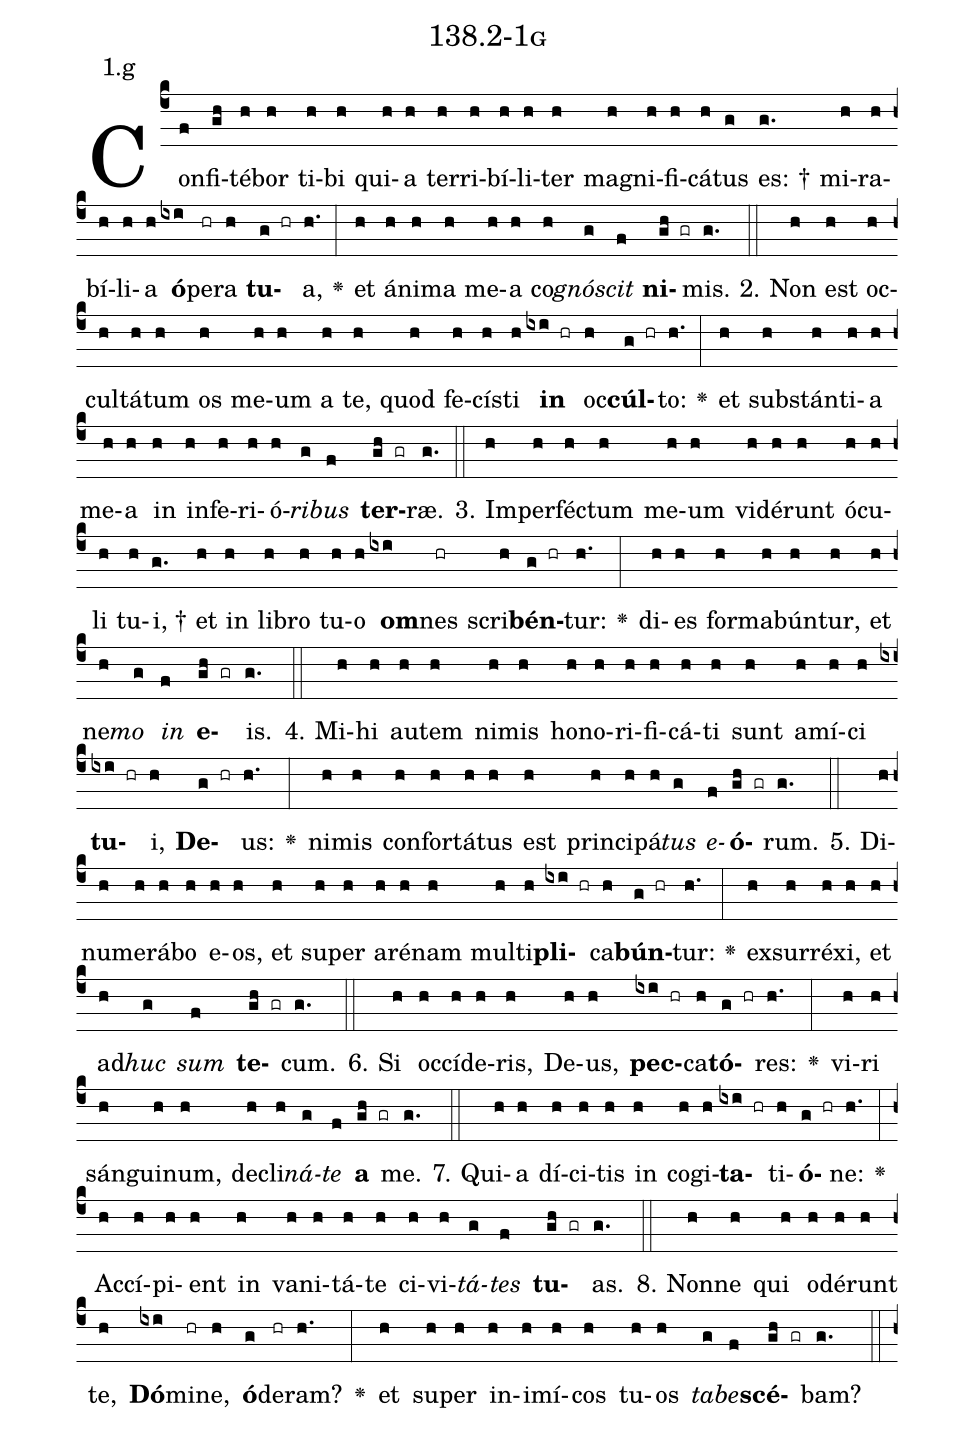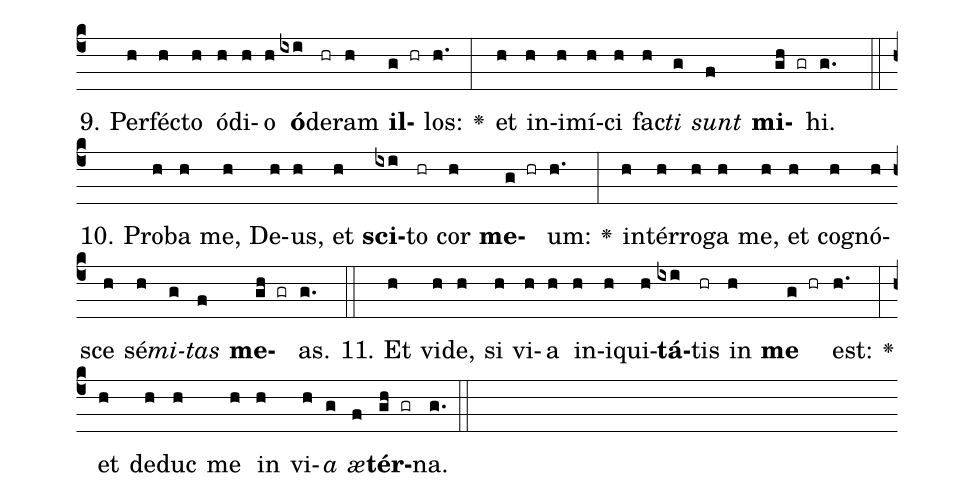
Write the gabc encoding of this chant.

name: 138.2-1g;
annotation: 1.g;
%%
(c4)Con(f)fi(gh)té(h)bor(h) ti(h)bi(h) qui(h)a(h) ter(h)ri(h)bí(h)li(h)ter(h) ma(h)gni(h)fi(h)cá(h)tus(g) es: †(g.) mi(h)ra(h)bí(h)li(h)a(h) <b>ó</b>(ixi)pe(hr)ra(h) <b>tu</b>(g hr)a,(h.) <v>\greheightstar</v>(:) et(h) á(h)ni(h)ma(h) me(h)a(h) co(h)<i>gnó</i>(g)<i>scit</i>(f) <b>ni</b>(gh gr)mis.(g.) (::)
2. Non(h) est(h) oc(h)cul(h)tá(h)tum(h) os(h) me(h)um(h) a(h) te,(h) quod(h) fe(h)cís(h)ti(h) <b>in</b>(ixi hr) oc(h)<b>cúl</b>(g hr)to:(h.) <v>\greheightstar</v>(:) et(h) sub(h)stán(h)ti(h)a(h) me(h)a(h) in(h) in(h)fe(h)ri(h)ó(h)<i>ri</i>(g)<i>bus</i>(f) <b>ter</b>(gh gr)ræ.(g.) (::)
3. Im(h)per(h)féc(h)tum(h) me(h)um(h) vi(h)dé(h)runt(h) ó(h)cu(h)li(h) tu(h)i, †(g.) et(h) in(h) li(h)bro(h) tu(h)o(h) <b>om</b>(ixi)nes(hr) scri(h)<b>bén</b>(g hr)tur:(h.) <v>\greheightstar</v>(:) di(h)es(h) for(h)ma(h)bún(h)tur,(h) et(h) ne(h)<i>mo</i>(g) <i>in</i>(f) <b>e</b>(gh gr)is.(g.) (::)
4. Mi(h)hi(h) au(h)tem(h) ni(h)mis(h) ho(h)no(h)ri(h)fi(h)cá(h)ti(h) sunt(h) a(h)mí(h)ci(h) <b>tu</b>(ixi hr)i,(h) <b>De</b>(g hr)us:(h.) <v>\greheightstar</v>(:) ni(h)mis(h) con(h)for(h)tá(h)tus(h) est(h) prin(h)ci(h)pá(h)<i>tus</i>(g) <i>e</i>(f)<b>ó</b>(gh gr)rum.(g.) (::)
5. Di(h)nu(h)me(h)rá(h)bo(h) e(h)os,(h) et(h) su(h)per(h) a(h)ré(h)nam(h) mul(h)ti(h)<b>pli</b>(ixi hr)ca(h)<b>bún</b>(g hr)tur:(h.) <v>\greheightstar</v>(:) ex(h)sur(h)ré(h)xi,(h) et(h) ad(h)<i>huc</i>(g) <i>sum</i>(f) <b>te</b>(gh gr)cum.(g.) (::)
6. Si(h) oc(h)cí(h)de(h)ris,(h) De(h)us,(h) <b>pec</b>(ixi hr)ca(h)<b>tó</b>(g hr)res:(h.) <v>\greheightstar</v>(:) vi(h)ri(h) sán(h)gui(h)num,(h) de(h)cli(h)<i>ná</i>(g)<i>te</i>(f) <b>a</b>(gh gr) me.(g.) (::)
7. Qui(h)a(h) dí(h)ci(h)tis(h) in(h) co(h)gi(h)<b>ta</b>(ixi hr)ti(h)<b>ó</b>(g hr)ne:(h.) <v>\greheightstar</v>(:) Ac(h)cí(h)pi(h)ent(h) in(h) va(h)ni(h)tá(h)te(h) ci(h)vi(h)<i>tá</i>(g)<i>tes</i>(f) <b>tu</b>(gh gr)as.(g.) (::)
8. Non(h)ne(h) qui(h) o(h)dé(h)runt(h) te,(h) <b>Dó</b>(ixi)mi(hr)ne,(h) <b>ó</b>(g)de(hr)ram?(h.) <v>\greheightstar</v>(:) et(h) su(h)per(h) in(h)i(h)mí(h)cos(h) tu(h)os(h) <i>ta</i>(g)<i>be</i>(f)<b>scé</b>(gh gr)bam?(g.) (::)
9. Per(h)féc(h)to(h) ó(h)di(h)o(h) <b>ó</b>(ixi)de(hr)ram(h) <b>il</b>(g hr)los:(h.) <v>\greheightstar</v>(:) et(h) in(h)i(h)mí(h)ci(h) fac(h)<i>ti</i>(g) <i>sunt</i>(f) <b>mi</b>(gh gr)hi.(g.) (::)
10. Pro(h)ba(h) me,(h) De(h)us,(h) et(h) <b>sci</b>(ixi)to(hr) cor(h) <b>me</b>(g hr)um:(h.) <v>\greheightstar</v>(:) in(h)tér(h)ro(h)ga(h) me,(h) et(h) co(h)gnó(h)sce(h) sé(h)<i>mi</i>(g)<i>tas</i>(f) <b>me</b>(gh gr)as.(g.) (::)
11. Et(h) vi(h)de,(h) si(h) vi(h)a(h) in(h)i(h)qui(h)<b>tá</b>(ixi)tis(hr) in(h) <b>me</b>(g hr) est:(h.) <v>\greheightstar</v>(:) et(h) de(h)duc(h) me(h) in(h) vi(h)<i>a</i>(g) <i>æ</i>(f)<b>tér</b>(gh gr)na.(g.) (::)
